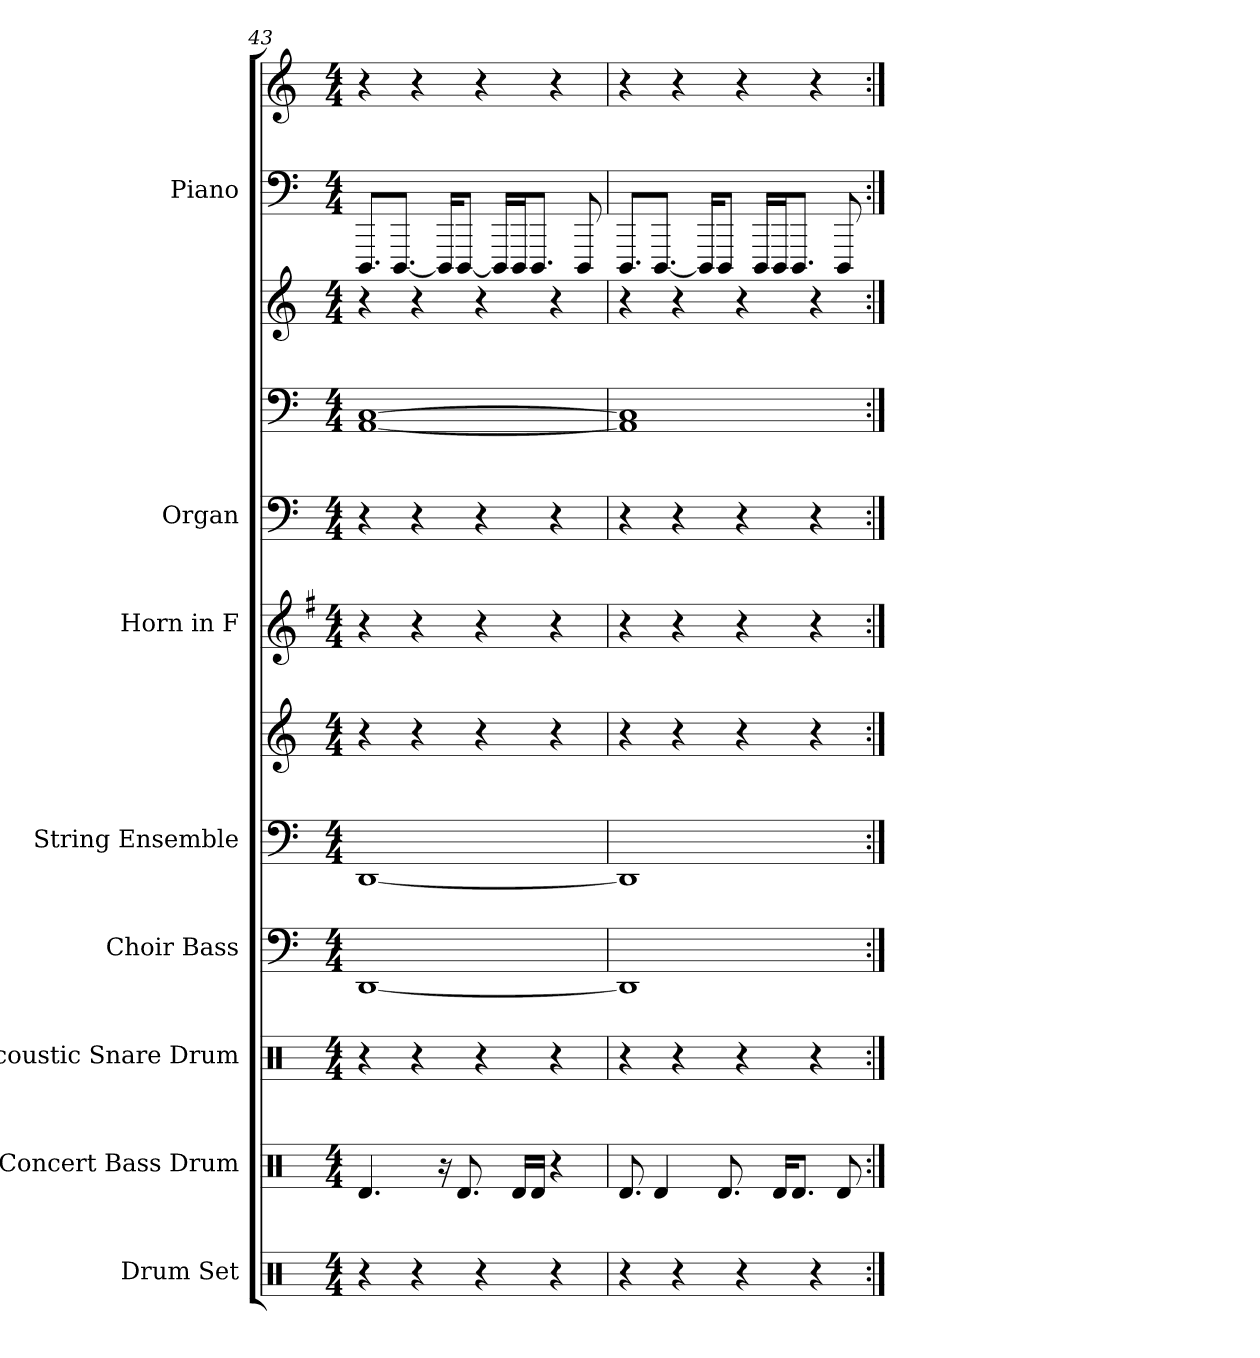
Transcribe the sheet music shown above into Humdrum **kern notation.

**kern	**kern	**kern	**kern	**kern	**kern	**kern	**kern	**kern	**kern	**kern	**kern
*part8	*part7	*part6	*part5	*part4	*part4	*part3	*part2	*part2	*part2	*part1	*part1
*staff12	*staff11	*staff10	*staff9	*staff8	*staff7	*staff6	*staff5	*staff4	*staff3	*staff2	*staff1
*I"Drum Set	*I"Concert Bass Drum	*I"Acoustic Snare Drum	*I"Choir Bass	*I"String Ensemble	*	*I"Horn in F	*I"Organ	*	*	*I"Piano	*
*I'Drums	*I'CBD	*I'Snr	*I'Bass	*I'St. Ens.	*	*	*I'Org.	*	*	*I'Pno.	*
*clefX	*clefX	*clefX	*clefF4	*clefF4	*clefG2	*clefG2	*clefF4	*clefF4	*clefG2	*clefF4	*clefG2
*	*	*	*	*	*	*ITrd4c7	*	*	*	*	*
*k[]	*k[]	*k[]	*k[]	*k[]	*k[]	*k[]	*k[]	*k[]	*k[]	*k[]	*k[]
*M4/4	*M4/4	*M4/4	*M4/4	*M4/4	*M4/4	*M4/4	*M4/4	*M4/4	*M4/4	*M4/4	*M4/4
=43	=43	=43	=43	=43	=43	=43	=43	=43	=43	=43	=43
4r	4.Rd	4r	[1DD	[1DD	4r	4r	4r	[1AA [1C	4r	8.DDDL	4r
.	.	.	.	.	.	.	.	.	.	[8.DDDJ	.
4r	.	4r	.	.	4r	4r	4r	.	4r	.	4r
.	16r	.	.	.	.	.	.	.	.	16DDDKL]	.
.	8.Rd	.	.	.	.	.	.	.	.	[8DDDJ	.
4r	.	4r	.	.	4r	4r	4r	.	4r	.	4r
.	.	.	.	.	.	.	.	.	.	16DDDLL]	.
.	16RdLL	.	.	.	.	.	.	.	.	16DDDJ	.
.	16RdJJ	.	.	.	.	.	.	.	.	8.DDDJ	.
4r	4r	4r	.	.	4r	4r	4r	.	4r	.	4r
.	.	.	.	.	.	.	.	.	.	8DDD	.
=44	=44	=44	=44	=44	=44	=44	=44	=44	=44	=44	=44
4r	8.Rd	4r	1DD]	1DD]	4r	4r	4r	1AA] 1C]	4r	8.DDDL	4r
.	4Rd	.	.	.	.	.	.	.	.	[8.DDDJ	.
4r	.	4r	.	.	4r	4r	4r	.	4r	.	4r
.	.	.	.	.	.	.	.	.	.	16DDDKL]	.
.	8.Rd	.	.	.	.	.	.	.	.	8DDDJ	.
4r	.	4r	.	.	4r	4r	4r	.	4r	.	4r
.	.	.	.	.	.	.	.	.	.	16DDDLL	.
.	16RdKL	.	.	.	.	.	.	.	.	16DDDJ	.
.	8.RdJ	.	.	.	.	.	.	.	.	8.DDDJ	.
4r	.	4r	.	.	4r	4r	4r	.	4r	.	4r
.	8Rd	.	.	.	.	.	.	.	.	8DDD	.
=:|!	=:|!	=:|!	=:|!	=:|!	=:|!	=:|!	=:|!	=:|!	=:|!	=:|!	=:|!
*-	*-	*-	*-	*-	*-	*-	*-	*-	*-	*-	*-
